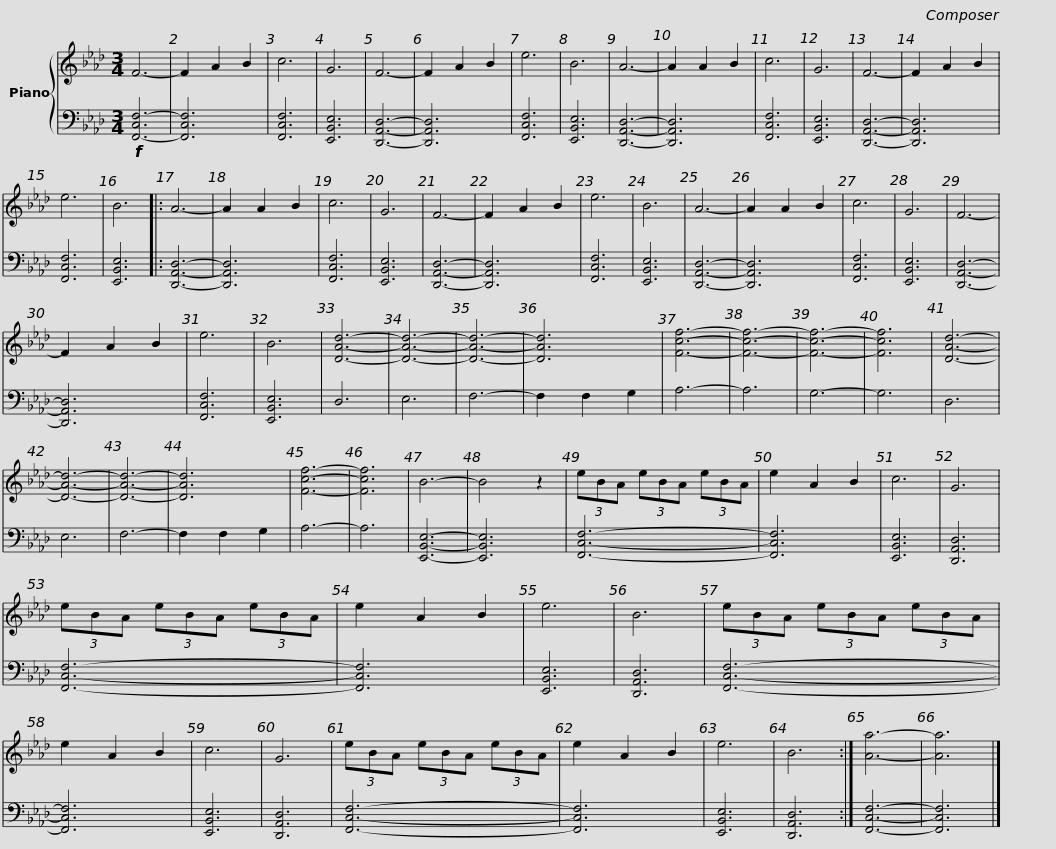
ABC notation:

X:1
%%score { 1 | 2 }
L:1/8
M:3/4
I:linebreak $
K:Ab
V:1 treble
V:2 bass
V:1
 F6- | F2 A2 B2 | c6 | G6 | F6- | %5
 F2 A2 B2 | e6 | B6 | A6- | A2 A2 B2 | %10
 c6 | G6 | F6- | F2 A2 B2 |$ e6 | %15
 B6 |: A6- | A2 A2 B2 | c6 | G6 | %20
 F6- | F2 A2 B2 | e6 | B6 | A6- | %25
 A2 A2 B2 | c6 | G6 | F6- |$ F2 A2 B2 | %30
 e6 | B6 | [DAd]6- | [DAd]6- | [DAd]6- | %35
 [DAd]6 | [Fcf]6- | [Fcf]6- | [Fcf]6- | [Fcf]6 | %40
 [DAd]6- | [DAd]6- | [DAd]6- | [DAd]6 |$ [Fcf]6- | %45
 [Fcf]6 | B6- | B4 z2 | (3eBA (3eBA (3eBA | e2 A2 B2 | %50
 c6 | G6 | (3eBA (3eBA (3eBA | e2 A2 B2 | e6 |$ %55
 B6 | (3eBA (3eBA (3eBA | e2 A2 B2 | c6 | G6 | %60
 (3eBA (3eBA (3eBA | e2 A2 B2 | e6 | B6 :| [Aa]6- | %65
 [Aa]6 |] %66
V:2
!f! [F,,-C,F,-]6 | [F,,C,F,]6 | [F,,C,F,]6 | [E,,B,,E,]6 | [D,,A,,D,]6- | %5
 [D,,A,,D,]6 | [F,,C,F,]6 | [E,,B,,E,]6 | [D,,A,,D,]6- | [D,,A,,D,]6 | %10
 [F,,C,F,]6 | [E,,B,,E,]6 | [D,,A,,D,]6- | [D,,A,,D,]6 |$ [F,,C,F,]6 | %15
 [E,,B,,E,]6 |: [D,,A,,D,]6- | [D,,A,,D,]6 | [F,,C,F,]6 | [E,,B,,E,]6 | %20
 [D,,A,,D,]6- | [D,,A,,D,]6 | [F,,C,F,]6 | [E,,B,,E,]6 | [D,,A,,D,]6- | %25
 [D,,A,,D,]6 | [F,,C,F,]6 | [E,,B,,E,]6 | [D,,A,,D,]6- |$ [D,,A,,D,]6 | %30
 [F,,C,F,]6 | [E,,B,,E,]6 | D,6 | E,6 | F,6- | %35
 F,2 F,2 G,2 | A,6- | A,6 | G,6- | G,6 | %40
 D,6 | E,6 | F,6- | F,2 F,2 G,2 |$ A,6- | %45
 A,6 | [E,,B,,E,]6- | [E,,B,,E,]6 | [F,,C,F,]6- | [F,,C,F,]6 | %50
 [E,,B,,E,]6 | [D,,A,,D,]6 | [F,,C,F,]6- | [F,,C,F,]6 | [E,,B,,E,]6 |$ %55
 [D,,A,,D,]6 | [F,,C,F,]6- | [F,,C,F,]6 | [E,,B,,E,]6 | [D,,A,,D,]6 | %60
 [F,,C,F,]6- | [F,,C,F,]6 | [E,,B,,E,]6 | [D,,A,,D,]6 :| [F,,C,F,]6- | %65
 [F,,C,F,]6 |] %66
